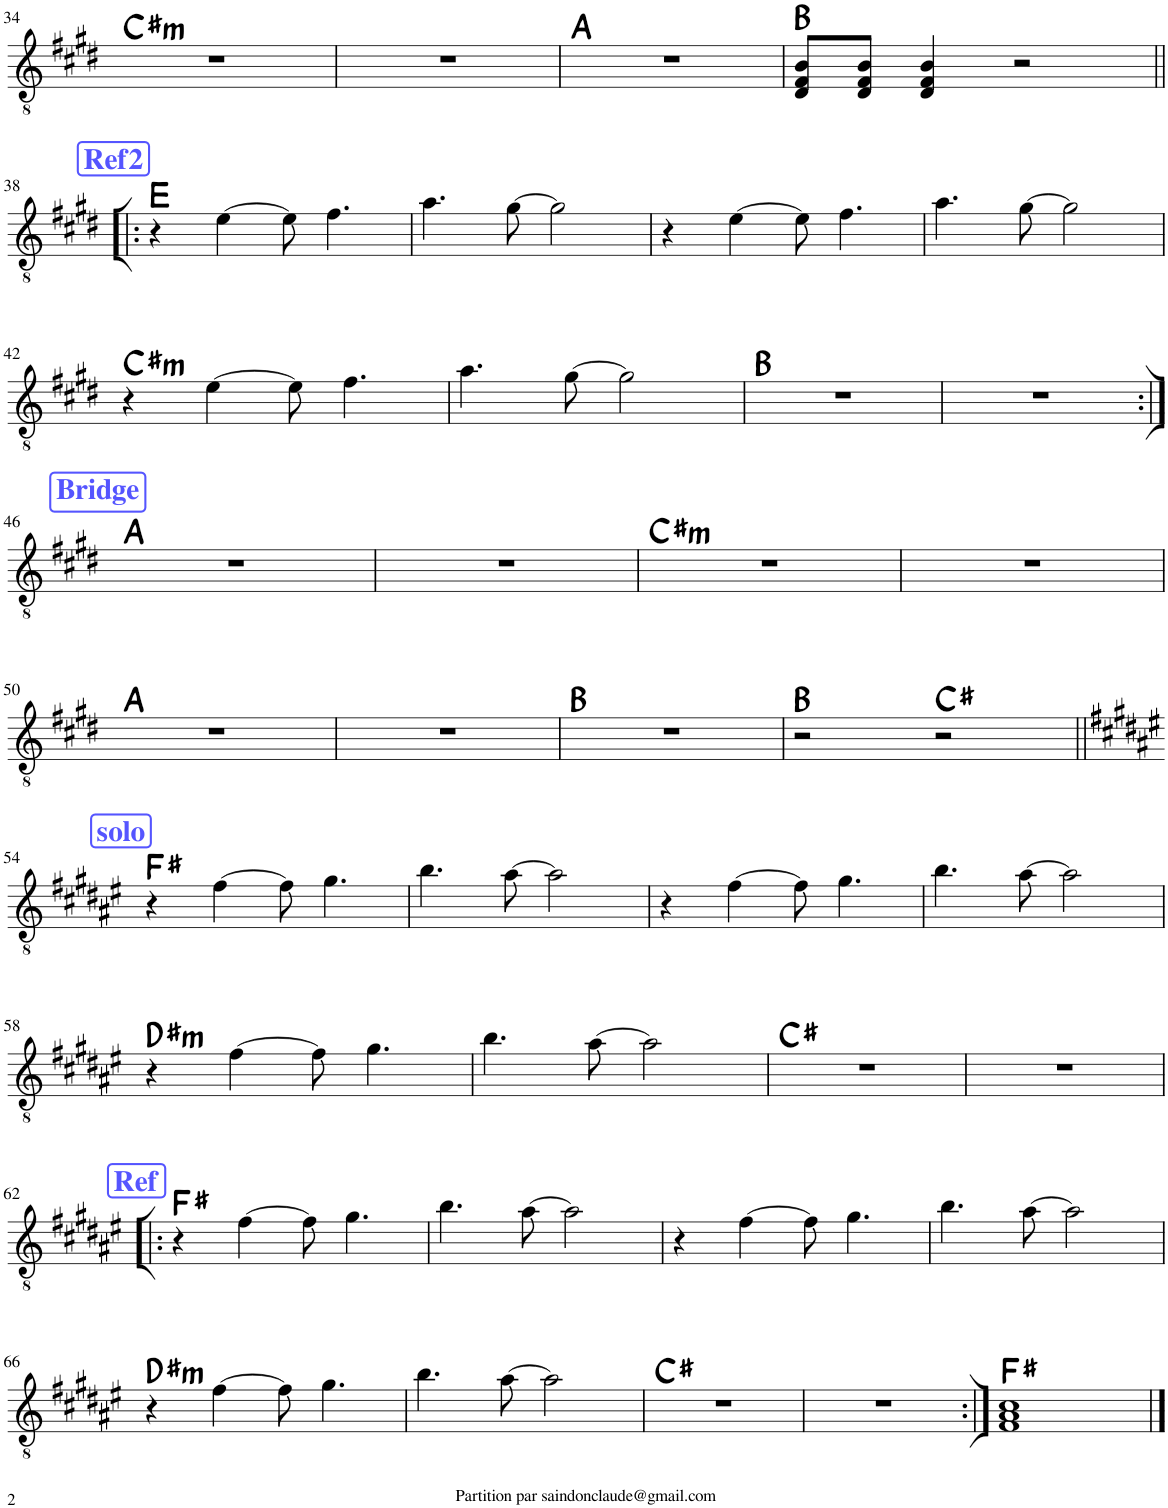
**kern	**harte
*part1	*part1
*staff1	*
*I"Classical Guitar	*
*I'Guit.	*
!!LO:PB:g=z
*clefGv2	*
*k[f#c#g#d#]	*
*M4/4	*
=34	=34
!	!LO:H:kt=m
1r	C#:min
=35	=35
1r	.
=36	=36
1r	A:maj
=37	=37
8D#/ 8F#/ 8B/L	B:maj
8D#/ 8F#/ 8B/J	.
4D#/ 4F#/ 4B/	.
2r	.
!!LO:LB:g=z
!!LO:REH:place=s1:a:B:cj:color=#5555FF:fs=14:t=Ref2
=38!|:	=38!|:
4r	E:maj
[4e\	.
8e\]	.
4.f#\	.
=39	=39
4.a\	.
[8g#\	.
2g#\]	.
=40	=40
4r	.
[4e\	.
8e\]	.
4.f#\	.
=41	=41
4.a\	.
[8g#\	.
2g#\]	.
!!LO:LB:g=z
=42	=42
!	!LO:H:kt=m
4r	C#:min
[4e\	.
8e\]	.
4.f#\	.
=43	=43
4.a\	.
[8g#\	.
2g#\]	.
=44	=44
1r	B:maj
=45	=45
1r	.
!!LO:LB:g=z
!!LO:REH:place=s1:a:B:cj:color=#5555FF:fs=14:t=Bridge
=46:|!	=46:|!
1r	A:maj
=47	=47
1r	.
=48	=48
!	!LO:H:kt=m
1r	C#:min
=49	=49
1r	.
!!LO:LB:g=z
=50	=50
1r	A:maj
=51	=51
1r	.
=52	=52
1r	B:maj
=53	=53
2r	B:maj
2r	C#:maj
!!LO:LB:g=z
!!LO:REH:place=s1:a:B:cj:color=#5555FF:fs=14:t=solo
=54||	=54||
*k[f#c#g#d#a#e#]	*
4r	F#:maj
[4f#\	.
8f#\]	.
4.g#\	.
=55	=55
4.b\	.
[8a#\	.
2a#\]	.
=56	=56
4r	.
[4f#\	.
8f#\]	.
4.g#\	.
=57	=57
4.b\	.
[8a#\	.
2a#\]	.
!!LO:LB:g=z
=58	=58
!	!LO:H:kt=m
4r	D#:min
[4f#\	.
8f#\]	.
4.g#\	.
=59	=59
4.b\	.
[8a#\	.
2a#\]	.
=60	=60
1r	C#:maj
=61	=61
1r	.
!!LO:LB:g=z
!!LO:REH:place=s1:a:B:cj:color=#5555FF:fs=14:t=Ref
=62!|:	=62!|:
*k[f#c#g#d#a#e#]	*
4r	F#:maj
[4f#\	.
8f#\]	.
4.g#\	.
=63	=63
4.b\	.
[8a#\	.
2a#\]	.
=64	=64
4r	.
[4f#\	.
8f#\]	.
4.g#\	.
=65	=65
4.b\	.
[8a#\	.
2a#\]	.
!!LO:LB:g=z
=66	=66
!	!LO:H:kt=m
4r	D#:min
[4f#\	.
8f#\]	.
4.g#\	.
=67	=67
4.b\	.
[8a#\	.
2a#\]	.
=68	=68
1r	C#:maj
=69	=69
1r	.
=70:|!	=70:|!
1F# 1A# 1c#	F#:maj
==	==
*-	*-
